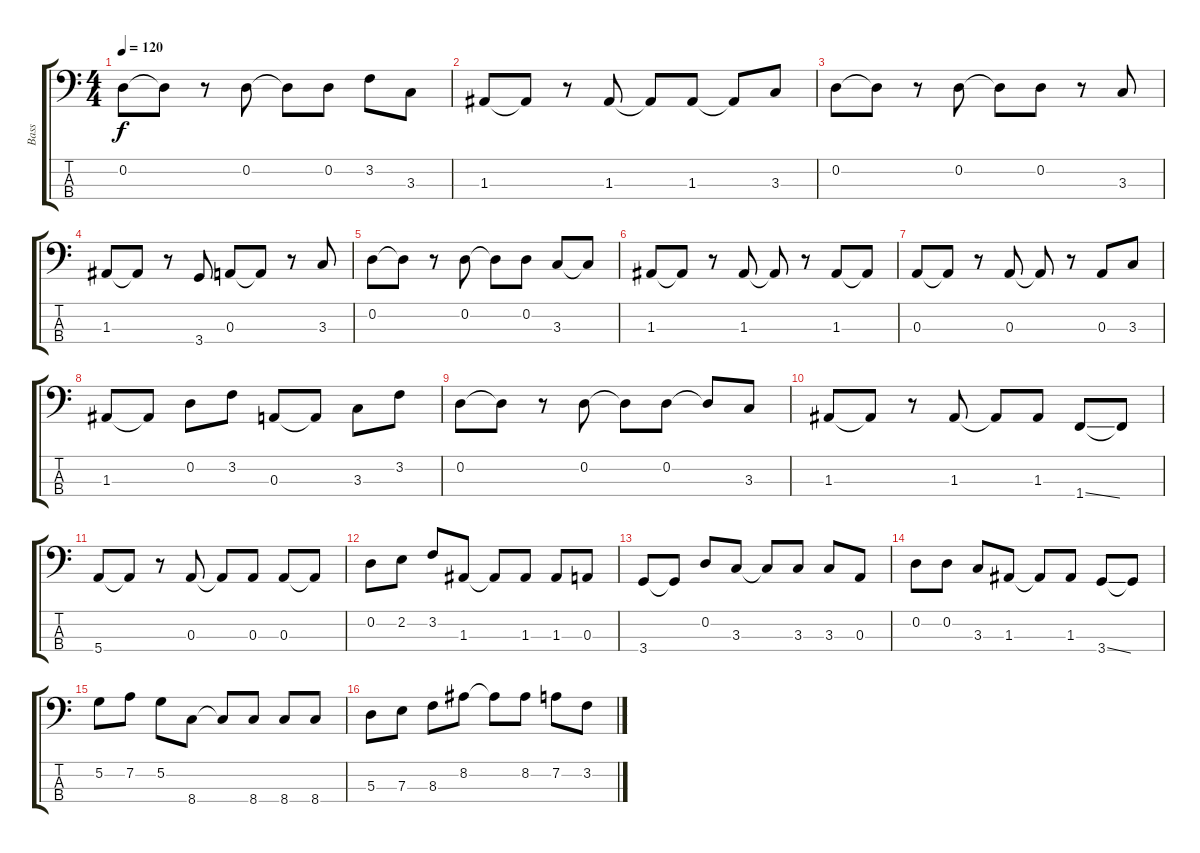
\track ("Bass" "Bass") {instrument electricbassfinger}
\staff {score tabs}
\tuning (G2 D2 A1 E1) {hide}
\ts (4 4)
\tempo 120
\clef f4
\ks c
0.2.8{dy f} 0.2{t}.8 r.8 0.2.8 0.2{t}.8 0.2.8 3.2.8 3.3.8 |
1.3.8 1.3{t}.8 r.8 1.3.8 1.3{t}.8 1.3.8 1.3{t}.8 3.3.8 |
0.2.8 0.2{t}.8 r.8 0.2.8 0.2{t}.8 0.2.8 r.8 3.3.8 |
1.3.8 1.3{t}.8 r.8 3.4.8 0.3.8 0.3{t}.8 r.8 3.3.8 |
0.2.8 0.2{t}.8 r.8 0.2.8 0.2{t}.8 0.2.8 3.3.8 3.3{t}.8 |
1.3.8 1.3{t}.8 r.8 1.3.8 1.3{t}.8 r.8 1.3.8 1.3{t}.8 |
0.3.8 0.3{t}.8 r.8 0.3.8 0.3{t}.8 r.8 0.3.8 3.3.8 |
1.3.8 1.3{t}.8 0.2.8 3.2.8 0.3.8 0.3{t}.8 3.3.8 3.2.8 |
0.2.8 0.2{t}.8 r.8 0.2.8 0.2{t}.8 0.2.8 0.2{t}.8 3.3.8 |
1.3.8 1.3{t}.8 r.8 1.3.8 1.3{t}.8 1.3.8 1.4{ss}.8 1.4{t}.8 |
5.4.8 5.4{t}.8 r.8 0.3.8 0.3{t}.8 0.3.8 0.3.8 0.3{t}.8 |
0.2.8 2.2.8 3.2.8 1.3.8 1.3{t}.8 1.3.8 1.3.8 0.3.8 |
3.4.8 3.4{t}.8 0.2.8 3.3.8 3.3{t}.8 3.3.8 3.3.8 0.3.8 |
0.2.8 0.2.8 3.3.8 1.3.8 1.3{t}.8 1.3.8 3.4{ss}.8 3.4{t}.8 |
5.2.8 7.2.8 5.2.8 8.4.8 8.4{t}.8 8.4.8 8.4.8 8.4.8 |
5.3.8 7.3.8 8.3.8 8.2.8 8.2{t}.8 8.2.8 7.2.8 3.2.8
